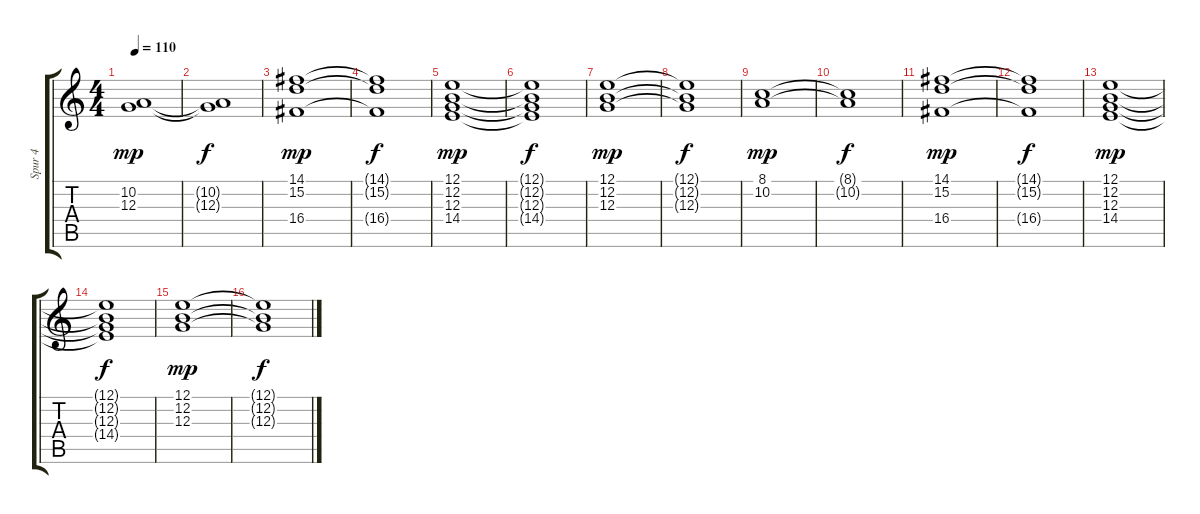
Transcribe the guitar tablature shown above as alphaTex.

\track ("Spur 4" "Spur 4") {instrument synthstrings1}
\staff {score tabs}
\tuning (E4 B3 G3 D3 A2 E2) {hide}
\ts (4 4)
\tempo 110
\clef g2
\ks c
(10.2 12.3).1{dy mp} |
(10.2{t} 12.3{t}).1{dy f} |
(14.1 15.2 16.4).1{dy mp} |
(14.1{t} 15.2{t} 16.4{t}).1{dy f} |
(12.1 12.2 12.3 14.4).1{dy mp} |
(12.1{t} 12.2{t} 12.3{t} 14.4{t}).1{dy f} |
(12.1 12.2 12.3).1{dy mp} |
(12.1{t} 12.2{t} 12.3{t}).1{dy f} |
(8.1 10.2).1{dy mp} |
(8.1{t} 10.2{t}).1{dy f} |
(14.1 15.2 16.4).1{dy mp} |
(14.1{t} 15.2{t} 16.4{t}).1{dy f} |
(12.1 12.2 12.3 14.4).1{dy mp} |
(12.1{t} 12.2{t} 12.3{t} 14.4{t}).1{dy f} |
(12.1 12.2 12.3).1{dy mp} |
(12.1{t} 12.2{t} 12.3{t}).1{dy f}
